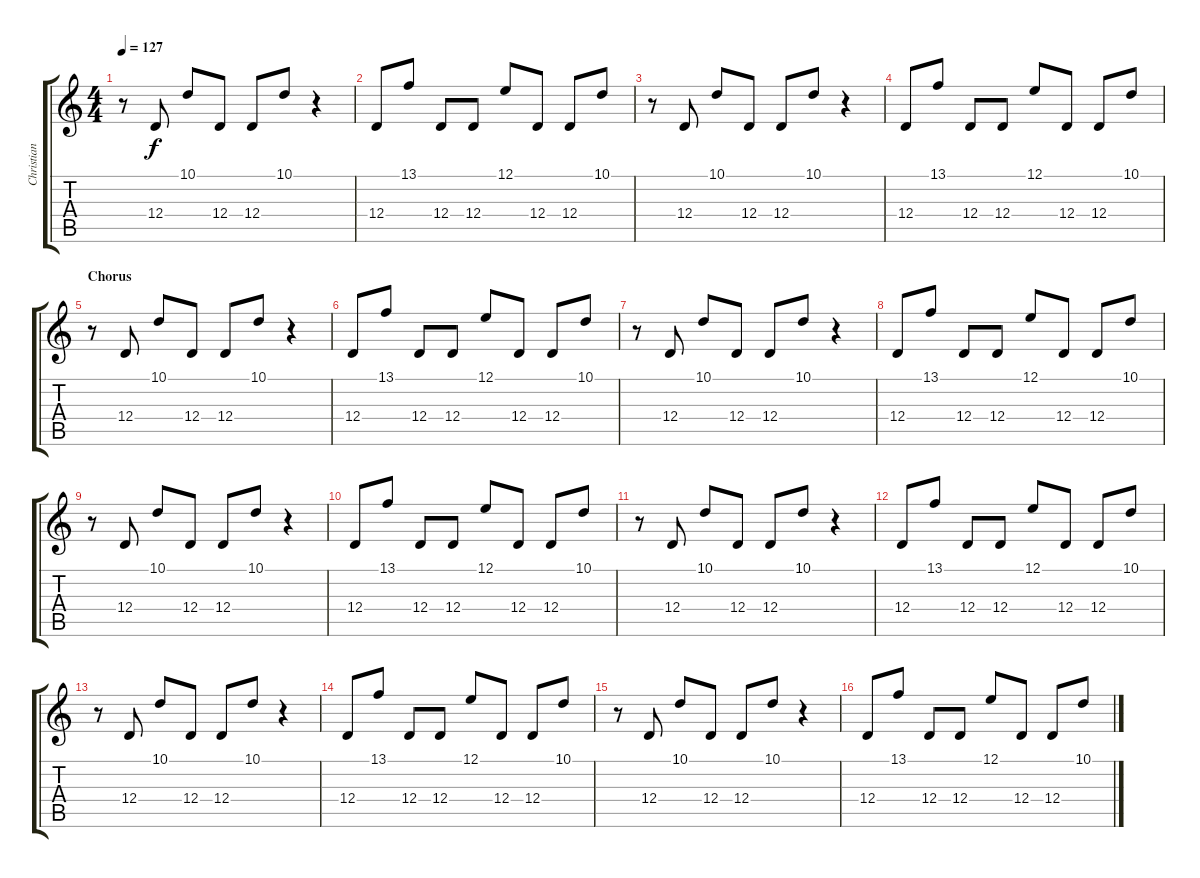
\track ("Christian \"Flake\" Lorenz - Keyboard 1" "Christian ") {instrument recorder}
\staff {score tabs}
\tuning (E4 B3 G3 D3 A2 D2) {hide}
\ts (4 4)
\tempo 127
\clef g2
\ks c
r.8{dy f} 12.4.8 10.1.8 12.4.8 12.4.8 10.1.8 r.4 |
12.4.8 13.1.8 12.4.8 12.4.8 12.1.8 12.4.8 12.4.8 10.1.8 |
r.8 12.4.8 10.1.8 12.4.8 12.4.8 10.1.8 r.4 |
12.4.8 13.1.8 12.4.8 12.4.8 12.1.8 12.4.8 12.4.8 10.1.8 |
\section ("" "Chorus")
r.8 12.4.8 10.1.8 12.4.8 12.4.8 10.1.8 r.4 |
12.4.8 13.1.8 12.4.8 12.4.8 12.1.8 12.4.8 12.4.8 10.1.8 |
r.8 12.4.8 10.1.8 12.4.8 12.4.8 10.1.8 r.4 |
12.4.8 13.1.8 12.4.8 12.4.8 12.1.8 12.4.8 12.4.8 10.1.8 |
r.8 12.4.8 10.1.8 12.4.8 12.4.8 10.1.8 r.4 |
12.4.8 13.1.8 12.4.8 12.4.8 12.1.8 12.4.8 12.4.8 10.1.8 |
r.8 12.4.8 10.1.8 12.4.8 12.4.8 10.1.8 r.4 |
12.4.8 13.1.8 12.4.8 12.4.8 12.1.8 12.4.8 12.4.8 10.1.8 |
r.8 12.4.8 10.1.8 12.4.8 12.4.8 10.1.8 r.4 |
12.4.8 13.1.8 12.4.8 12.4.8 12.1.8 12.4.8 12.4.8 10.1.8 |
r.8 12.4.8 10.1.8 12.4.8 12.4.8 10.1.8 r.4 |
12.4.8 13.1.8 12.4.8 12.4.8 12.1.8 12.4.8 12.4.8 10.1.8
